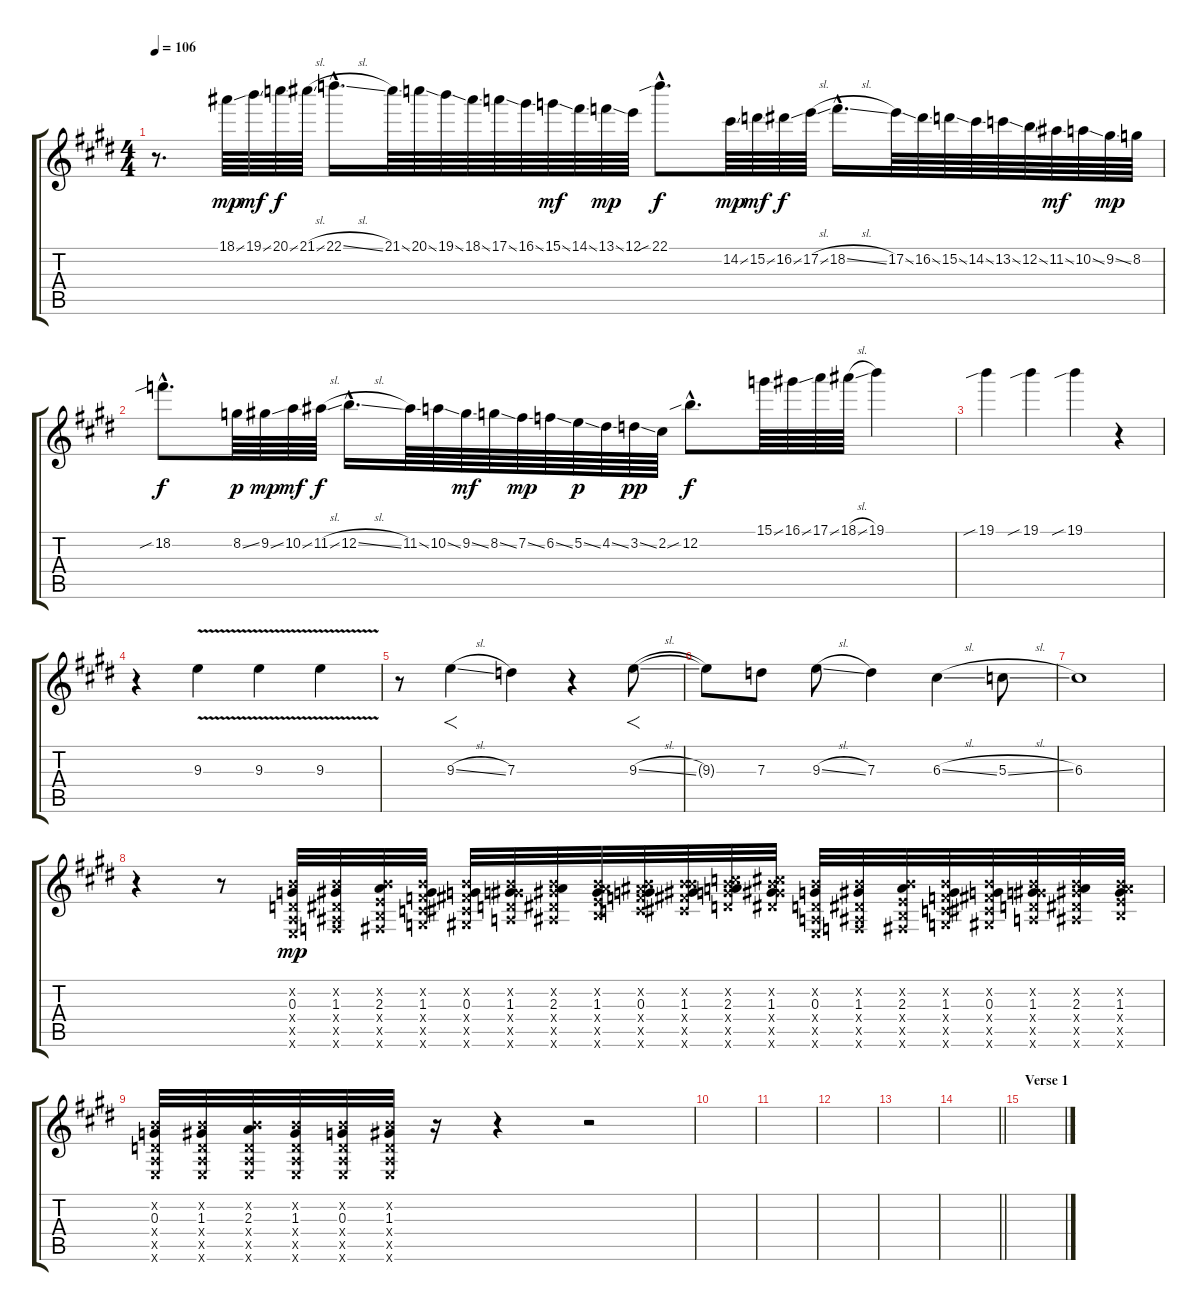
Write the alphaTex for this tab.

\track "" {instrument acousticguitarsteel}
\staff {score tabs}
\tuning (E4 B3 G3 D3 A2 E2) {hide}
\ts (4 4)
\tempo 106
\clef g2
\ks e
r.8{d dy f volume 13} 18.1{ss}.64{dy mp} 19.1{ss}.64{dy mf} 20.1{ss}.64{dy f} 21.1{sl}.64 22.1{sl hac}.16{d volume 7} 21.1{ss}.64 20.1{ss}.64 19.1{ss}.64 18.1{ss}.64 17.1{ss}.64 16.1{ss}.64 15.1{ss}.64{dy mf} 14.1{ss}.64 13.1{ss}.64{dy mp} 12.1.64 22.1{sib hac}.8{d dy f volume 13} 14.2{ss}.64{dy mp} 15.2{ss}.64{dy mf} 16.2{ss}.64{dy f} 17.2{sl}.64 18.2{sl hac}.16{d volume 7} 17.2{ss}.64 16.2{ss}.64 15.2{ss}.64 14.2{ss}.64 13.2{ss}.64 12.2{ss}.64 11.2{ss}.64{dy mf} 10.2{ss}.64 9.2{ss}.64{dy mp} 8.2.64 |
18.2{sib hac}.8{d dy f volume 13} 8.2{ss}.64{dy p} 9.2{ss}.64{dy mp} 10.2{ss}.64{dy mf} 11.2{sl}.64{dy f} 12.2{sl hac}.16{d volume 7} 11.2{ss}.64 10.2{ss}.64 9.2{ss}.64{dy mf} 8.2{ss}.64 7.2{ss}.64{dy mp} 6.2{ss}.64 5.2{ss}.64{dy p} 4.2{ss}.64 3.2{ss}.64{dy pp} 2.2.64 12.2{sib hac}.8{d dy f volume 13} 15.1{ss}.64 16.1{ss}.64 17.1{ss}.64 18.1{sl}.64 19.1.4{volume 3} |
19.1{sib}.4 19.1{sib}.4 19.1{sib}.4 r.4{volume 13} |
r.4{volume 5} 9.3{v}.4 9.3{v}.4 9.3{v}.4 |
r.8{volume 13} 9.3{sl}.4{f} 7.3.4 r.4 9.3{sl}.8{f} |
9.3{t}.8 7.3.8{volume 9} 9.3{sl}.8 7.3.4 6.3{sl}.4 5.3{sl}.8 |
6.3.1 |
r.4{volume 11 instrument guitarharmonics} r.8 (0.2{x} 0.3 0.4{x} 0.5{x} 0.6{x}).32{dy mp} (0.2{x} 1.3 1.4{x} 1.5{x} 1.6{x}).32 (0.2{x} 2.3 2.4{x} 2.5{x} 2.6{x}).32 (0.2{x} 1.3 3.4{x} 3.5{x} 3.6{x}).32 (0.2{x} 0.3 4.4{x} 4.5{x} 4.6{x}).32 (0.2{x} 1.3 5.4{x} 5.5{x} 5.6{x}).32 (0.2{x} 2.3 6.4{x} 6.5{x} 6.6{x}).32 (0.2{x} 1.3 7.4{x} 7.5{x} 7.6{x}).32 (0.2{x} 0.3 8.4{x} 8.5{x} 8.6{x}).32 (0.2{x} 1.3 9.4{x} 9.5{x} 9.6{x}).32 (0.2{x} 2.3 10.4{x} 10.5{x} 10.6{x}).32 (0.2{x} 1.3 11.4{x} 11.5{x} 11.6{x}).32 (0.2{x} 0.3 0.4{x} 0.5{x} 0.6{x}).32 (0.2{x} 1.3 1.4{x} 1.5{x} 1.6{x}).32 (0.2{x} 2.3 2.4{x} 2.5{x} 2.6{x}).32 (0.2{x} 1.3 3.4{x} 3.5{x} 3.6{x}).32 (0.2{x} 0.3 4.4{x} 4.5{x} 4.6{x}).32 (0.2{x} 1.3 5.4{x} 5.5{x} 5.6{x}).32 (0.2{x} 2.3 6.4{x} 6.5{x} 6.6{x}).32 (0.2{x} 1.3 7.4{x} 7.5{x} 7.6{x}).32 |
(0.2{x} 0.3 0.4{x} 0.5{x} 0.6{x}).32 (0.2{x} 1.3 0.4{x} 0.5{x} 0.6{x}).32 (0.2{x} 2.3 0.4{x} 0.5{x} 0.6{x}).32 (0.2{x} 1.3 0.4{x} 0.5{x} 0.6{x}).32 (0.2{x} 0.3 0.4{x} 0.5{x} 0.6{x}).32 (0.2{x} 1.3 0.4{x} 0.5{x} 0.6{x}).32 r.16 r.4 r.2 |
|
|
|
|
\barLineRight lightlight
|
\section ("" "Verse 1")
